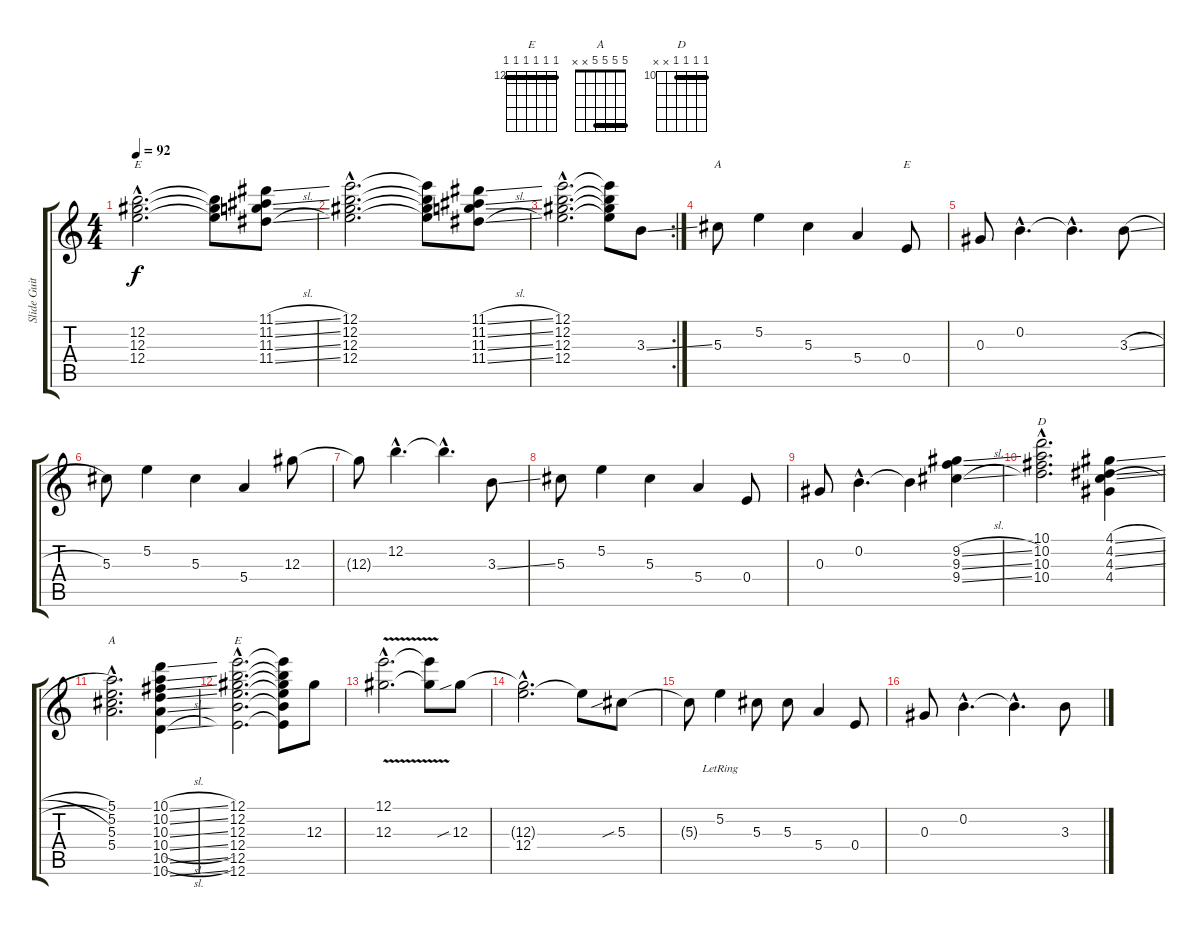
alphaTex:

\track ("Slide Guitar" "Slide Guit") {instrument electricguitarjazz}
\staff {score tabs}
\tuning (E4 B3 Ab3 E3 B2 E2) {hide}
\chord ("E" x 12 12 12 x x) {firstfret 12 barre 12}
\chord ("A" x 5 5 5 x x) {barre 5}
\chord ("E" x 0 0 0 x x)
\chord ("D" 10 10 10 10 x x) {firstfret 10 barre 10}
\chord ("A" 5 5 5 5 x x) {barre 5}
\chord ("E" 12 12 12 12 12 12) {firstfret 12 barre 12}
\ts (4 4)
\tempo 92
\clef g2
\ks c
(12.2{hac} 12.3{hac} 12.4{hac}).2{d ch "E" dy f} (12.2{t} 12.3{t} 12.4{t}).8 (11.1{sl} 11.2{sl} 11.3{sl} 11.4{sl}).8 |
(12.1{hac} 12.2{hac} 12.3{hac} 12.4{hac}).2{d} (12.1{t} 12.2{t} 12.3{t} 12.4{t}).8 (11.1{sl} 11.2{sl} 11.3{sl} 11.4{sl}).8 |
\rc 2
(12.1{hac} 12.2{hac} 12.3{hac} 12.4{hac}).2{d} (12.1{t} 12.2{t} 12.3{t} 12.4{t}).8 3.3{ss}.8 |
5.3.8{ch "A"} 5.2.4 5.3.4 5.4.4 0.4.8{ch "E"} |
0.3.8 0.2{hac}.4{d} 0.2{hac t}.4{d} 3.3{sl}.8 |
5.3.8 5.2.4 5.3.4 5.4.4 12.3.8 |
12.3{t}.8 12.2{hac}.4{d} 12.2{hac t}.4{d} 3.3{ss}.8 |
5.3.8 5.2.4 5.3.4 5.4.4 0.4.8 |
0.3.8 0.2{hac}.4{d} 0.2{t}.4 (9.2{sl} 9.3{sl} 9.4{sl}).4 |
(10.1{hac} 10.2{hac} 10.3{hac} 10.4{hac}).2{d ch "D"} (4.1{sl} 4.2{sl} 4.3{sl} 4.4).4 |
(5.1{hac} 5.2{hac} 5.3{hac} 5.4{hac}).2{d ch "A"} (10.1{sl} 10.2{sl} 10.3{sl} 10.4{sl} 10.5{sl} 10.6{sl}).4 |
(12.1{hac} 12.2{hac} 12.3{hac} 12.4{hac} 12.5{hac} 12.6{hac}).2{d ch "E"} (12.1{t} 12.2{t} 12.3{t} 12.4{t} 12.5{t} 12.6{t}).8 12.3.8 |
(12.1{v hac} 12.3{hac}).2{d} (12.1{t} 12.3{t}).8 12.3{sib}.8 |
(12.3{hac t} 12.4{hac}).2{d} 12.4{t}.8 5.3{sib}.8 |
5.3{t}.8 5.2{lr}.4 5.3.8 5.3.8 5.4.4 0.4.8 |
0.3.8 0.2{hac}.4{d} 0.2{hac t}.4{d} 3.3{ss}.8
